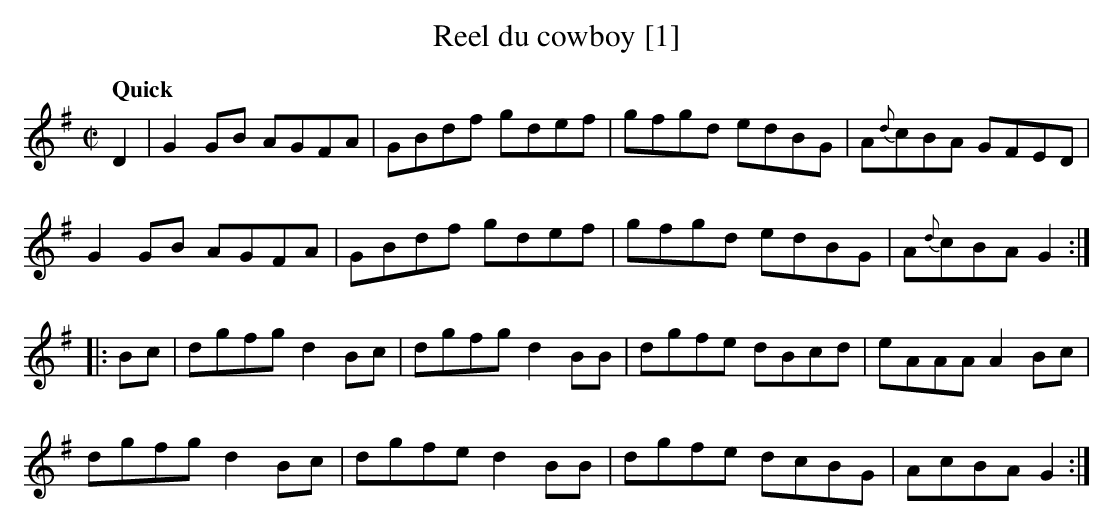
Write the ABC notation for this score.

X:1
T:Reel du cowboy [1]
M:C|
L:1/8
Q:"Quick"
K:G
D2|G2 GB AGFA|GBdf gdef|gfgd edBG|A{d}cBA GFED|
G2 GB AGFA|GBdf gdef|gfgd edBG|A{d}cBA G2:|
|:Bc|dgfg d2Bc|dgfg d2BB|dgfe dBcd|eAAA A2Bc|
dgfg d2  Bc|dgfe d2BB|dgfe dcBG  |AcBA G2:|
